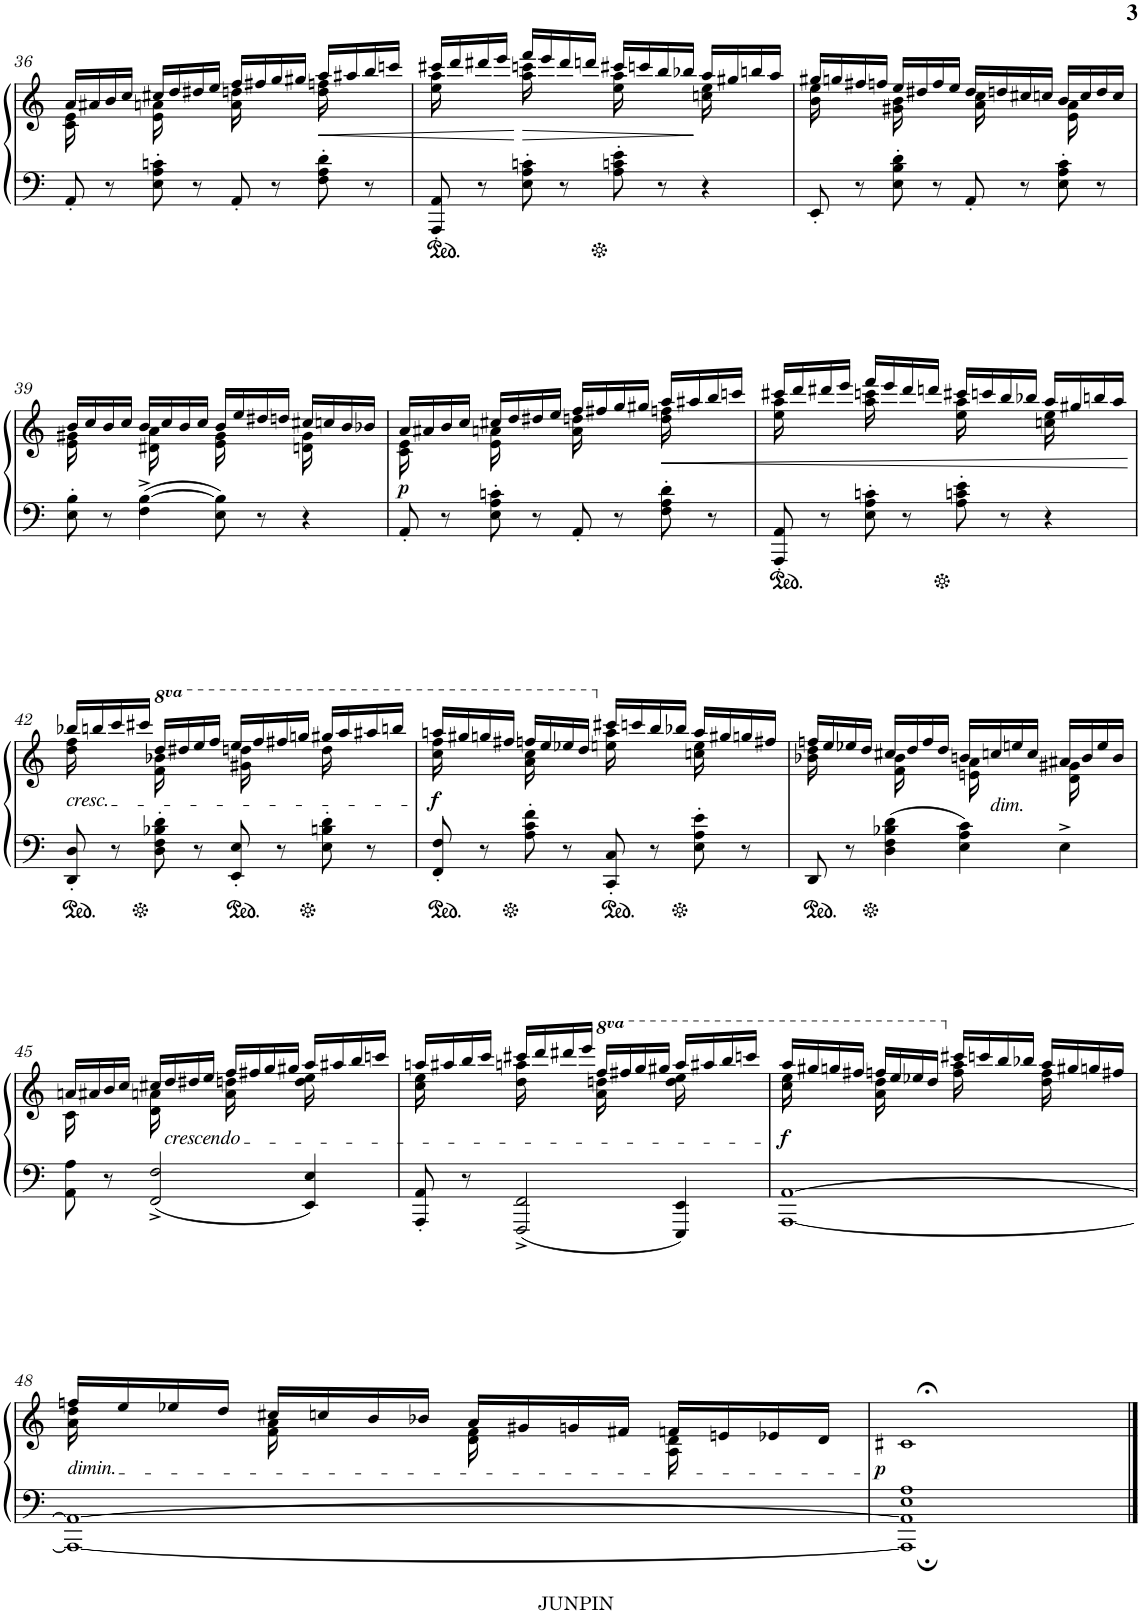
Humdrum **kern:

**kern	**kern	**dynam
*part1	*part1	*part1
*staff2	*staff1	*staff1/2
*I"Piano	*	*
*I'Pno.	*	*
!!LO:PB:g=z
*clefF4	*clefG2	*
*k[]	*k[]	*
*M4/4	*M4/4	*
*met(c)	*met(c)	*
=36	=36	=36
*	*^	*
8AA'/	16a^/LL	16c\ 16e\	.
.	16a#X/	8.ryy	.
8r	16b/	.	.
.	16cc/JJ	.	.
8E\' 8A\' 8cn\'	16cc#X/LL	16e\ 16an\	.
.	16dd/	8.ryy	.
8r	16dd#X/	.	.
.	16ee/JJ	.	.
8AA'/	16ff/LL	16a\ 16ddn\	.
.	16ff#X/	8.ryy	.
8r	16gg/	.	.
.	16gg#X/JJ	.	.
!	!	!	!LO:HP:b
8F\' 8A\' 8d\'	16aa/LL	16dd\ 16ffn\	<
.	16aa#X/	8.ryy	.
8r	16bb/	.	.
.	16cccn/JJ	.	.
=37	=37	=37	=37
8AAA/' 8AA/'	16ccc#X/LL	16ee\ 16aa\	.
.	16ddd/	8.ryy	.
8r	16ddd#X/	.	.
.	16eee/JJ	.	.
!	!	!	!LO:HP:n=1:b
8E\' 8A\' 8cn\'	16fff/LL	16aa\ 16cccn\	[ >
.	16eee/	8.ryy	.
8r	16ddd#/	.	.
.	16dddn/JJ	.	.
8A\' 8cn\' 8e\'	16ccc#X/LL	16ee\ 16aa\	.
.	16cccn/	8.ryy	.
8r	16bb/	.	.
.	16bb-X/JJ	.	.
4r	16aa/LL	16ccn\ 16ee\	]
.	16gg#X/	8.ryy	.
.	16bbn/	.	.
.	16aa/JJ	.	.
=38	=38	=38	=38
8EE'/	16gg#X/LL	16b\ 16ee\	.
.	16ggn/	8.ryy	.
8r	16ff#X/	.	.
.	16ffn/JJ	.	.
8E\' 8B\' 8d\'	16ee/LL	16g#X\ 16b\	.
.	16dd#X/	8.ryy	.
8r	16ff/	.	.
.	16ee/JJ	.	.
8AA'/	16dd#/LL	16a\ 16cc\	.
.	16ddn/	8.ryy	.
8r	16cc#X/	.	.
.	16ccn/JJ	.	.
8E\' 8A\' 8c\'	16b/LL	16e\ 16a\	.
.	16cc/	8.ryy	.
8r	16dd/	.	.
.	16cc/JJ	.	.
!!LO:LB:g=z	!!
=39	=39	=39	=39
8E\' 8B\'	16b/LL	16e\ 16g#X\	.
.	16cc/	8.ryy	.
8r	16b/	.	.
.	16cc/JJ	.	.
4F\^ [4B\^	16b/LL	16d#X\ 16a\	.
.	16cc/	8.ryy	.
.	16b/	.	.
.	16cc/JJ	.	.
8E\ 8B\]	16b/LL	16e\ 16g#\	.
.	16ee/	8.ryy	.
8r	16dd#X/	.	.
.	16ddn/JJ	.	.
4r	16cc#X/LL	16dn\ 16g#\	.
.	16ccn/	8.ryy	.
.	16b/	.	.
.	16b-X/JJ	.	.
=40	=40	=40	=40
!	!	!	!LO:DY:b
8AA'/	16a^/LL	16c\ 16e\	p
.	16a#X/	8.ryy	.
8r	16b/	.	.
.	16cc/JJ	.	.
8E\' 8A\' 8cn\'	16cc#X/LL	16e\ 16an\	.
.	16dd/	8.ryy	.
8r	16dd#X/	.	.
.	16ee/JJ	.	.
8AA'/	16ff/LL	16a\ 16ddn\	.
.	16ff#X/	8.ryy	.
8r	16gg/	.	.
.	16gg#X/JJ	.	.
!	!	!	!LO:HP:b
8F\' 8A\' 8d\'	16aa/LL	16dd\ 16ffn\	<
.	16aa#X/	8.ryy	.
8r	16bb/	.	.
.	16cccn/JJ	.	.
=41	=41	=41	=41
8AAA/' 8AA/'	16ccc#X/LL	16ee\ 16aa\	.
.	16ddd/	8.ryy	.
8r	16ddd#X/	.	.
.	16eee/JJ	.	.
8E\' 8A\' 8cn\'	16fff/LL	16aa\ 16cccn\	.
.	16eee/	8.ryy	.
8r	16ddd#/	.	.
.	16dddn/JJ	.	.
8A\' 8cn\' 8e\'	16ccc#X/LL	16ee\ 16aa\	.
.	16cccn/	8.ryy	.
8r	16bb/	.	.
.	16bb-X/JJ	.	.
4r	16aa/LL	16ccn\ 16ee\	.
.	16gg#X/	8.ryy	.
.	16bbn/	.	.
.	16aa/JJ	.	.
*	*v	*v	*
.	.	[
!!LO:LB:g=z
=42	=42	=42
*	*^	*
!	!LO:TX:b:i:t=cresc.	!	!
8DD/' 8D/'	16bb-X/LL	16dd\ 16ff\	.
.	16bbn/	8.ryy	.
8r	16ccc/	.	.
.	16ccc#X/JJ	.	.
*	*8va	*	*
8D\' 8F\' 8B-X\' 8d\'	16ddd/LL	16ff\ 16bb-X\	.
.	16ddd#X/	8.ryy	.
8r	16eee/	.	.
.	16fff/JJ	.	.
8EE/' 8E/'	16eee/LL	16gg#X\ 16dddn\	.
.	16fff/	8.ryy	.
8r	16fff#X/	.	.
.	16gggn/JJ	.	.
8E\' 8Bn\' 8d\'	16ggg#X/LL	16ddd\	.
.	16aaa/	8.ryy	.
8r	16aaa#X/	.	.
.	16bbbn/JJ	.	.
=43	=43	=43	=43
!	!	!	!LO:DY:b
8FF/' 8F/'	16aaan/LL	16ccc\ 16fff\	f
.	16ggg#X/	8.ryy	.
8r	16gggn/	.	.
.	16fff#X/JJ	.	.
8A\' 8c\' 8f\'	16fffn/LL	16aa\ 16ccc\	.
.	16eee/	8.ryy	.
8r	16eee-X/	.	.
.	16ddd/JJ	.	.
*	*X8va	*	*
8CC/' 8C/'	16ccc#X/LL	16een\ 16aa\	.
.	16cccn/	8.ryy	.
8r	16bb/	.	.
.	16bb-X/JJ	.	.
8E\' 8A\' 8e\'	16aa/LL	16ccn\ 16ee\	.
.	16gg#X/	8.ryy	.
8r	16ggn/	.	.
.	16ff#X/JJ	.	.
=44	=44	=44	=44
8DD/	16ffn/LL	16b-X\ 16dd\	.
.	16ee/	8.ryy	.
8r	16ee-X/	.	.
.	16dd/JJ	.	.
4D\ 4F\ 4B-X\ 4d\	16cc#X/LL	16f\ 16b-\	.
.	16dd/	8.ryy	.
.	16ff/	.	.
.	16dd/JJ	.	.
4E\ 4A\ 4c\	16bn/LL	16en\ 16a\	.
!	!LO:TX:b:i:t=dim.	!	!
.	16ccn/	8.ryy	.
.	16een/	.	.
.	16cc/JJ	.	.
4E^\	16a#X/LL	16d\ 16g#X\	.
.	16b/	8.ryy	.
.	16ee/	.	.
.	16b/JJ	.	.
!!LO:LB:g=z	!!
=45	=45	=45	=45
8AA\ 8A\	16an/LL	16c\	.
.	16a#X/	8.ryy	.
8r	16b/	.	.
.	16cc/JJ	.	.
2FF/^ 2F/^	16cc#X/LL	16d\ 16an\	.
!	!LO:TX:b:i:t=crescendo	!	!
.	16dd/	8.ryy	.
.	16dd#X/	.	.
.	16ee/JJ	.	.
.	16ff/LL	16a\ 16ddn\	.
.	16ff#X/	8.ryy	.
.	16gg/	.	.
.	16gg#X/JJ	.	.
4EE/ 4E/	16aa/LL	16dd\ 16ee\	.
.	16aa#X/	8.ryy	.
.	16bb/	.	.
.	16cccn/JJ	.	.
=46	=46	=46	=46
8AAA/' 8AA/'	16aan/LL	16cc\ 16ee\	.
.	16aa#X/	8.ryy	.
8r	16bb/	.	.
.	16ccc/JJ	.	.
2FFF/^ 2FF/^	16ccc#X/LL	16dd\ 16aan\	.
.	16ddd/	8.ryy	.
.	16ddd#X/	.	.
.	16eee/JJ	.	.
*	*8va	*	*
.	16fff/LL	16aa\ 16dddn\	.
.	16fff#X/	8.ryy	.
.	16ggg/	.	.
.	16ggg#X/JJ	.	.
4EEE/ 4EE/	16aaa/LL	16ddd\ 16eee\	.
.	16aaa#X/	8.ryy	.
.	16bbb/	.	.
.	16ccccn/JJ	.	.
=47	=47	=47	=47
!	!	!	!LO:DY:b
[1AAA [1AA	16aaa/LL	16ccc\ 16eee\	f
.	16ggg#X/	8.ryy	.
.	16gggn/	.	.
.	16fff#X/JJ	.	.
.	16fffn/LL	16aa\ 16ddd\	.
.	16eee/	8.ryy	.
.	16eee-X/	.	.
.	16ddd/JJ	.	.
*	*X8va	*	*
.	16ccc#X/LL	16ff\ 16aa\	.
.	16cccn/	8.ryy	.
.	16bb/	.	.
.	16bb-X/JJ	.	.
.	16aa/LL	16dd\ 16ff\	.
.	16gg#X/	8.ryy	.
.	16ggn/	.	.
.	16ff#X/JJ	.	.
!!LO:LB:g=z	!!
=48	=48	=48	=48
!	!LO:TX:b:i:t=dimin.	!	!
1AAA_ 1AA_	16ffn/LL	16a\ 16dd\	.
.	16ee/	8.ryy	.
.	16ee-X/	.	.
.	16dd/JJ	.	.
.	16cc#X/LL	16f\ 16a\	.
.	16ccn/	8.ryy	.
.	16b/	.	.
.	16b-X/JJ	.	.
.	16a/LL	16d\ 16f\	.
.	16g#X/	8.ryy	.
.	16gn/	.	.
.	16f#X/JJ	.	.
.	16fn/LL	16A\ 16d\	.
.	16en/	8.ryy	.
.	16e-X/	.	.
.	16d/JJ	.	.
*	*v	*v	*
=49	=49	=49
*^	*	*
!	!	!	!LO:DY:b
1E 1A	1AAA]; 1AA];	1c#X;<^	p
*v	*v	*	*
==	==	==
*-	*-	*-
